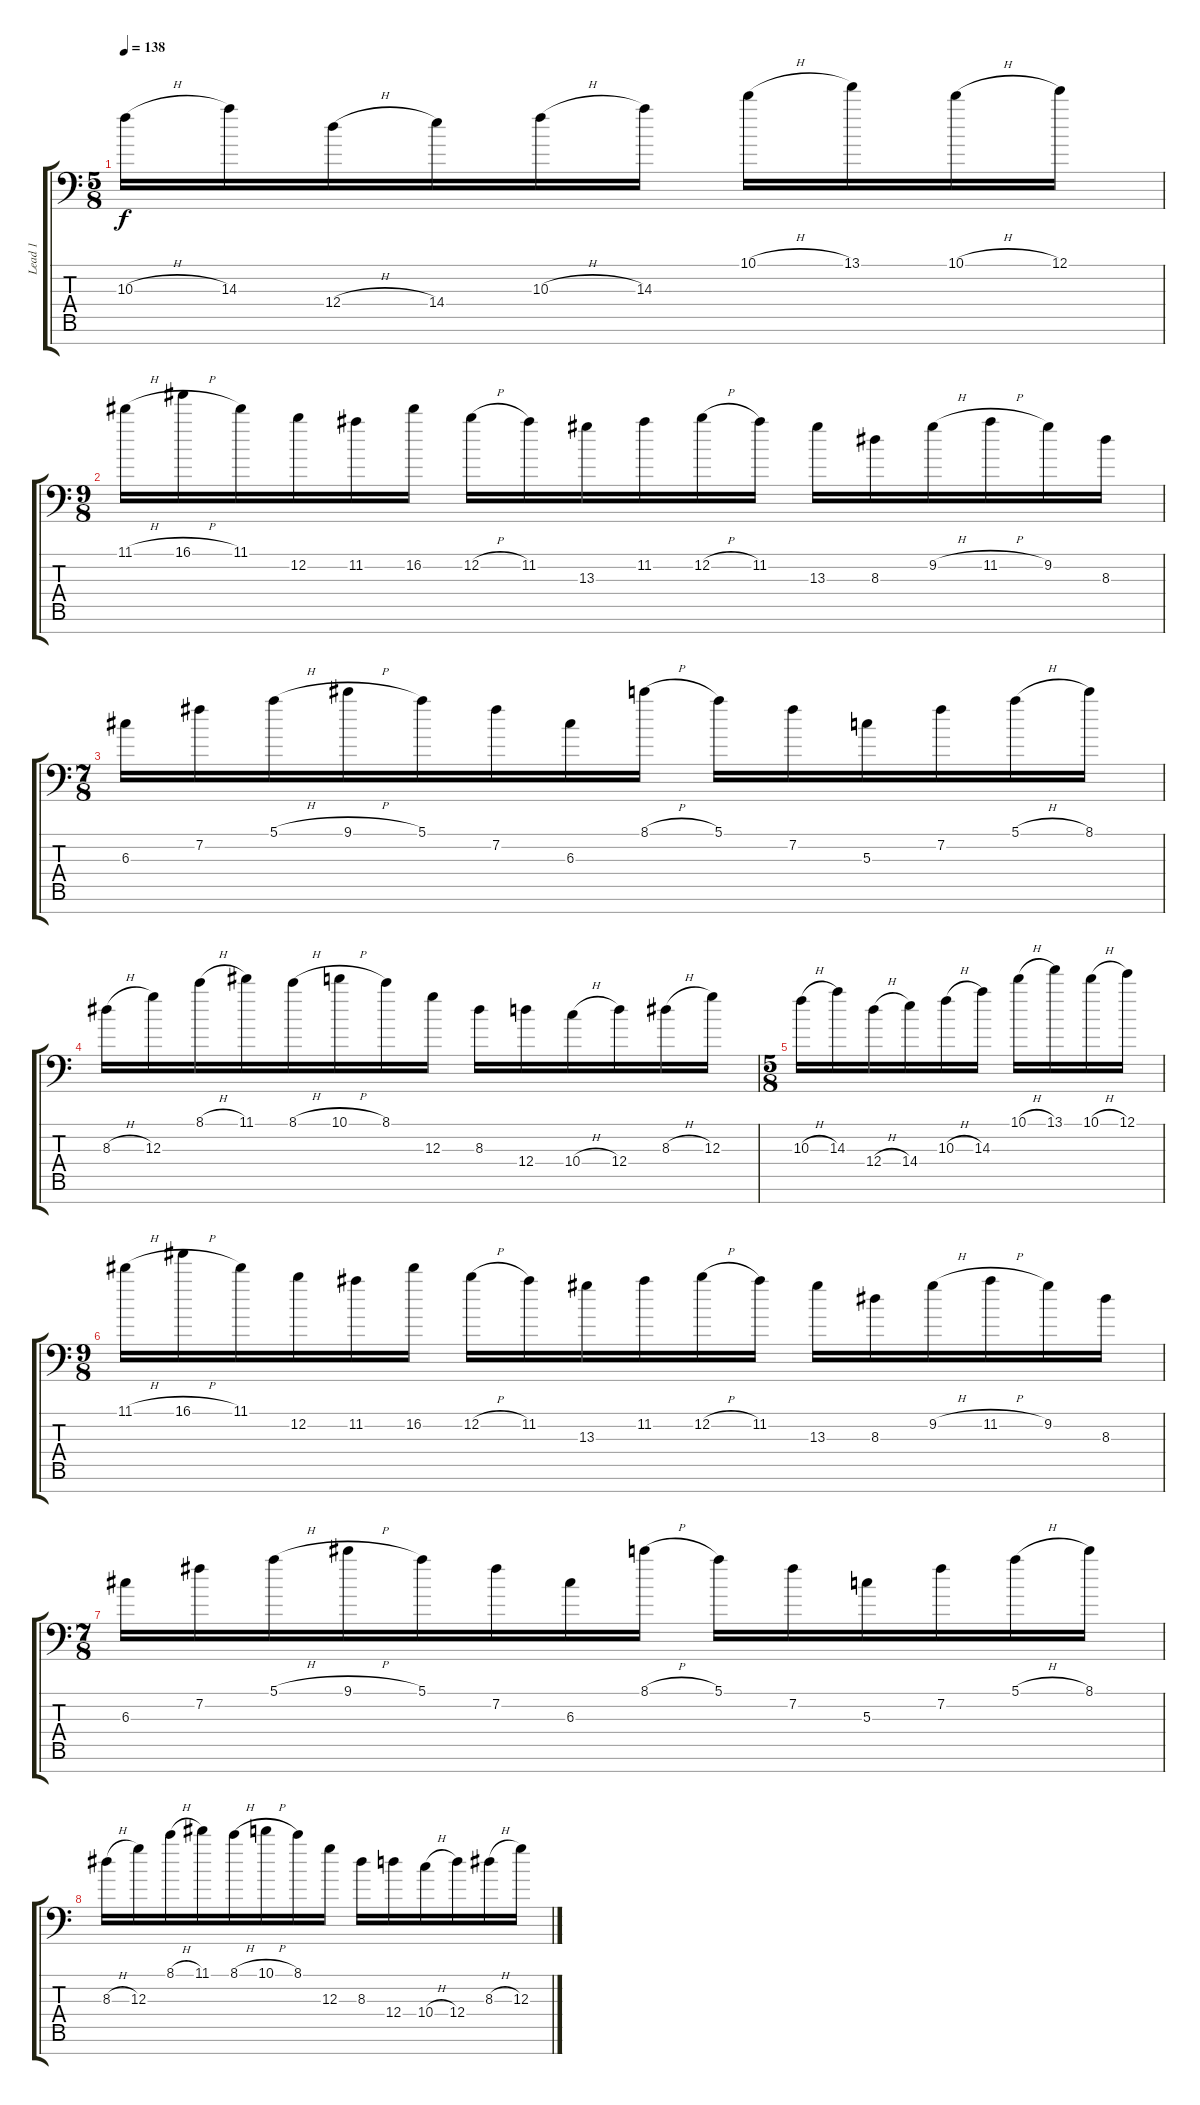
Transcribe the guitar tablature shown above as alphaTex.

\track ("Lead 1" "Lead 1") {instrument distortionguitar}
\staff {score tabs}
\tuning (E4 B3 G3 D3 A2 E2 A1) {hide}
\ts (5 8)
\tempo 138
\clef f4
\ks c
10.3{h}.16{dy f balance 8} 14.3.16 12.4{h}.16 14.4.16 10.3{h}.16 14.3.16 10.1{h}.16 13.1.16 10.1{h}.16 12.1.16 |
\ts (9 8)
11.1{h}.16 16.1{h}.16 11.1.16 12.2.16 11.2.16 16.2.16 12.2{h}.16 11.2.16 13.3.16 11.2.16 12.2{h}.16 11.2.16 13.3.16 8.3.16 9.2{h}.16 11.2{h}.16 9.2.16 8.3.16 |
\ts (7 8)
6.3.16{balance 11} 7.2.16 5.1{h}.16 9.1{h}.16 5.1.16 7.2.16 6.3.16 8.1{h}.16 5.1.16 7.2.16 5.3.16 7.2.16 5.1{h}.16 8.1.16 |
8.3{h}.16 12.3.16 8.1{h}.16 11.1.16 8.1{h}.16 10.1{h}.16 8.1.16 12.3.16 8.3.16 12.4.16 10.4{h}.16 12.4.16 8.3{h}.16 12.3.16 |
\ts (5 8)
10.3{h}.16{balance 8} 14.3.16 12.4{h}.16 14.4.16 10.3{h}.16 14.3.16 10.1{h}.16 13.1.16 10.1{h}.16 12.1.16 |
\ts (9 8)
11.1{h}.16 16.1{h}.16 11.1.16 12.2.16 11.2.16 16.2.16 12.2{h}.16 11.2.16 13.3.16 11.2.16 12.2{h}.16 11.2.16 13.3.16 8.3.16 9.2{h}.16 11.2{h}.16 9.2.16 8.3.16 |
\ts (7 8)
6.3.16{balance 11} 7.2.16 5.1{h}.16 9.1{h}.16 5.1.16 7.2.16 6.3.16 8.1{h}.16 5.1.16 7.2.16 5.3.16 7.2.16 5.1{h}.16 8.1.16 |
8.3{h}.16 12.3.16 8.1{h}.16 11.1.16 8.1{h}.16 10.1{h}.16 8.1.16 12.3.16 8.3.16 12.4.16 10.4{h}.16 12.4.16 8.3{h}.16 12.3.16
